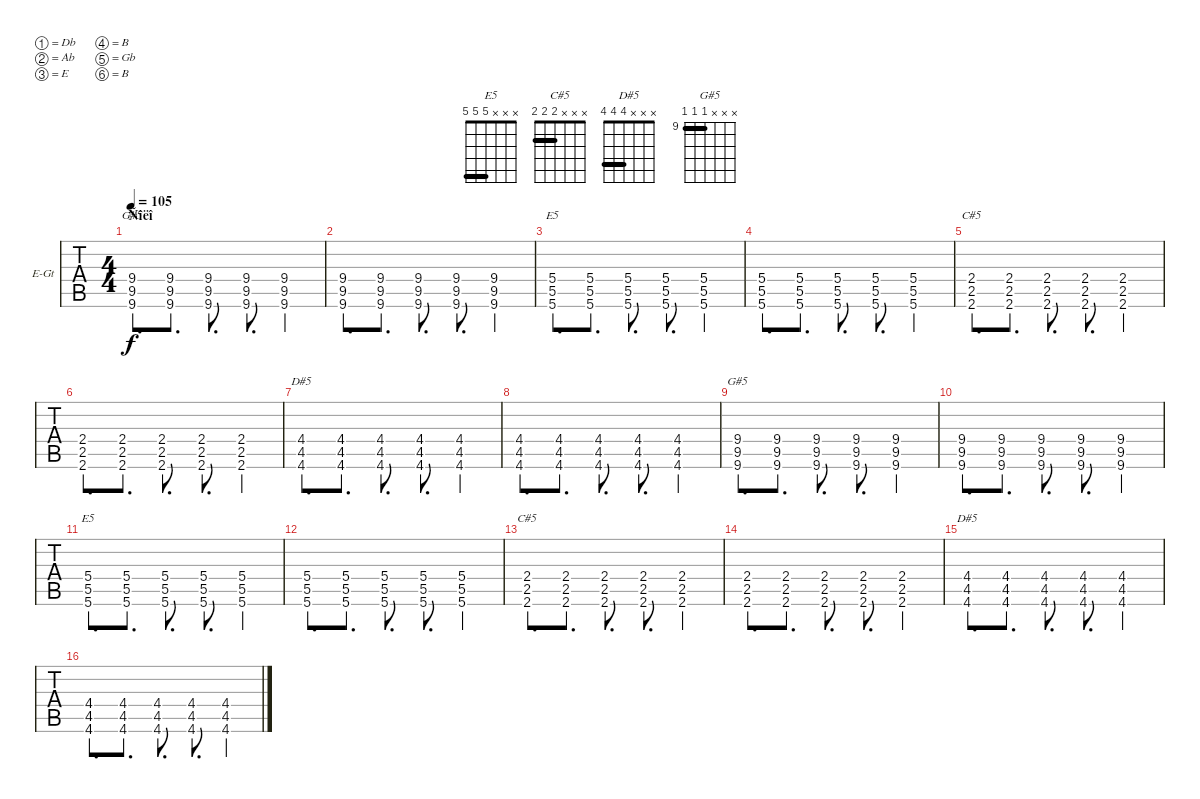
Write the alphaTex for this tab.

\bracketExtendMode groupsimilarinstruments
\firstSystemTrackNameOrientation horizontal
\otherSystemsTrackNameOrientation horizontal
\track ("E-Gt 2" "E-Gt") {instrument distortionguitar}
\staff {tabs}
\tuning (Db4 Ab3 E3 B2 Gb2 B1)
\chord ("E5" x x x 5 5 5) {barre (5 5)}
\chord ("C#5" x x x 2 2 2) {barre (2 2)}
\chord ("D#5" x x x 4 4 4) {barre (4 4)}
\chord ("G#5" x x x 9 9 9) {firstfret 9 barre (9 9)}
\ts (4 4)
\section ("" "Ñîëî")
\tempo 105
\clef g2
\ks c
(9.4 9.5 9.6).8{d ch "G#5" dy f} (9.4 9.5 9.6).8{d} (9.4 9.5 9.6).8{d} (9.4 9.5 9.6).8{d} (9.4 9.5 9.6).4 |
(9.4 9.5 9.6).8{d} (9.4 9.5 9.6).8{d} (9.4 9.5 9.6).8{d} (9.4 9.5 9.6).8{d} (9.4 9.5 9.6).4 |
(5.4 5.5 5.6).8{d ch "E5"} (5.4 5.5 5.6).8{d} (5.4 5.5 5.6).8{d} (5.4 5.5 5.6).8{d} (5.4 5.5 5.6).4 |
(5.4 5.5 5.6).8{d} (5.4 5.5 5.6).8{d} (5.4 5.5 5.6).8{d} (5.4 5.5 5.6).8{d} (5.4 5.5 5.6).4 |
(2.4 2.5 2.6).8{d ch "C#5"} (2.4 2.5 2.6).8{d} (2.4 2.5 2.6).8{d} (2.4 2.5 2.6).8{d} (2.4 2.5 2.6).4 |
(2.4 2.5 2.6).8{d} (2.4 2.5 2.6).8{d} (2.4 2.5 2.6).8{d} (2.4 2.5 2.6).8{d} (2.4 2.5 2.6).4 |
(4.4 4.5 4.6).8{d ch "D#5"} (4.4 4.5 4.6).8{d} (4.4 4.5 4.6).8{d} (4.4 4.5 4.6).8{d} (4.4 4.5 4.6).4 |
(4.4 4.5 4.6).8{d} (4.4 4.5 4.6).8{d} (4.4 4.5 4.6).8{d} (4.4 4.5 4.6).8{d} (4.4 4.5 4.6).4 |
(9.4 9.5 9.6).8{d ch "G#5"} (9.4 9.5 9.6).8{d} (9.4 9.5 9.6).8{d} (9.4 9.5 9.6).8{d} (9.4 9.5 9.6).4 |
(9.4 9.5 9.6).8{d} (9.4 9.5 9.6).8{d} (9.4 9.5 9.6).8{d} (9.4 9.5 9.6).8{d} (9.4 9.5 9.6).4 |
(5.4 5.5 5.6).8{d ch "E5"} (5.4 5.5 5.6).8{d} (5.4 5.5 5.6).8{d} (5.4 5.5 5.6).8{d} (5.4 5.5 5.6).4 |
(5.4 5.5 5.6).8{d} (5.4 5.5 5.6).8{d} (5.4 5.5 5.6).8{d} (5.4 5.5 5.6).8{d} (5.4 5.5 5.6).4 |
(2.4 2.5 2.6).8{d ch "C#5"} (2.4 2.5 2.6).8{d} (2.4 2.5 2.6).8{d} (2.4 2.5 2.6).8{d} (2.4 2.5 2.6).4 |
(2.4 2.5 2.6).8{d} (2.4 2.5 2.6).8{d} (2.4 2.5 2.6).8{d} (2.4 2.5 2.6).8{d} (2.4 2.5 2.6).4 |
(4.4 4.5 4.6).8{d ch "D#5"} (4.4 4.5 4.6).8{d} (4.4 4.5 4.6).8{d} (4.4 4.5 4.6).8{d} (4.4 4.5 4.6).4 |
(4.4 4.5 4.6).8{d} (4.4 4.5 4.6).8{d} (4.4 4.5 4.6).8{d} (4.4 4.5 4.6).8{d} (4.4 4.5 4.6).4
